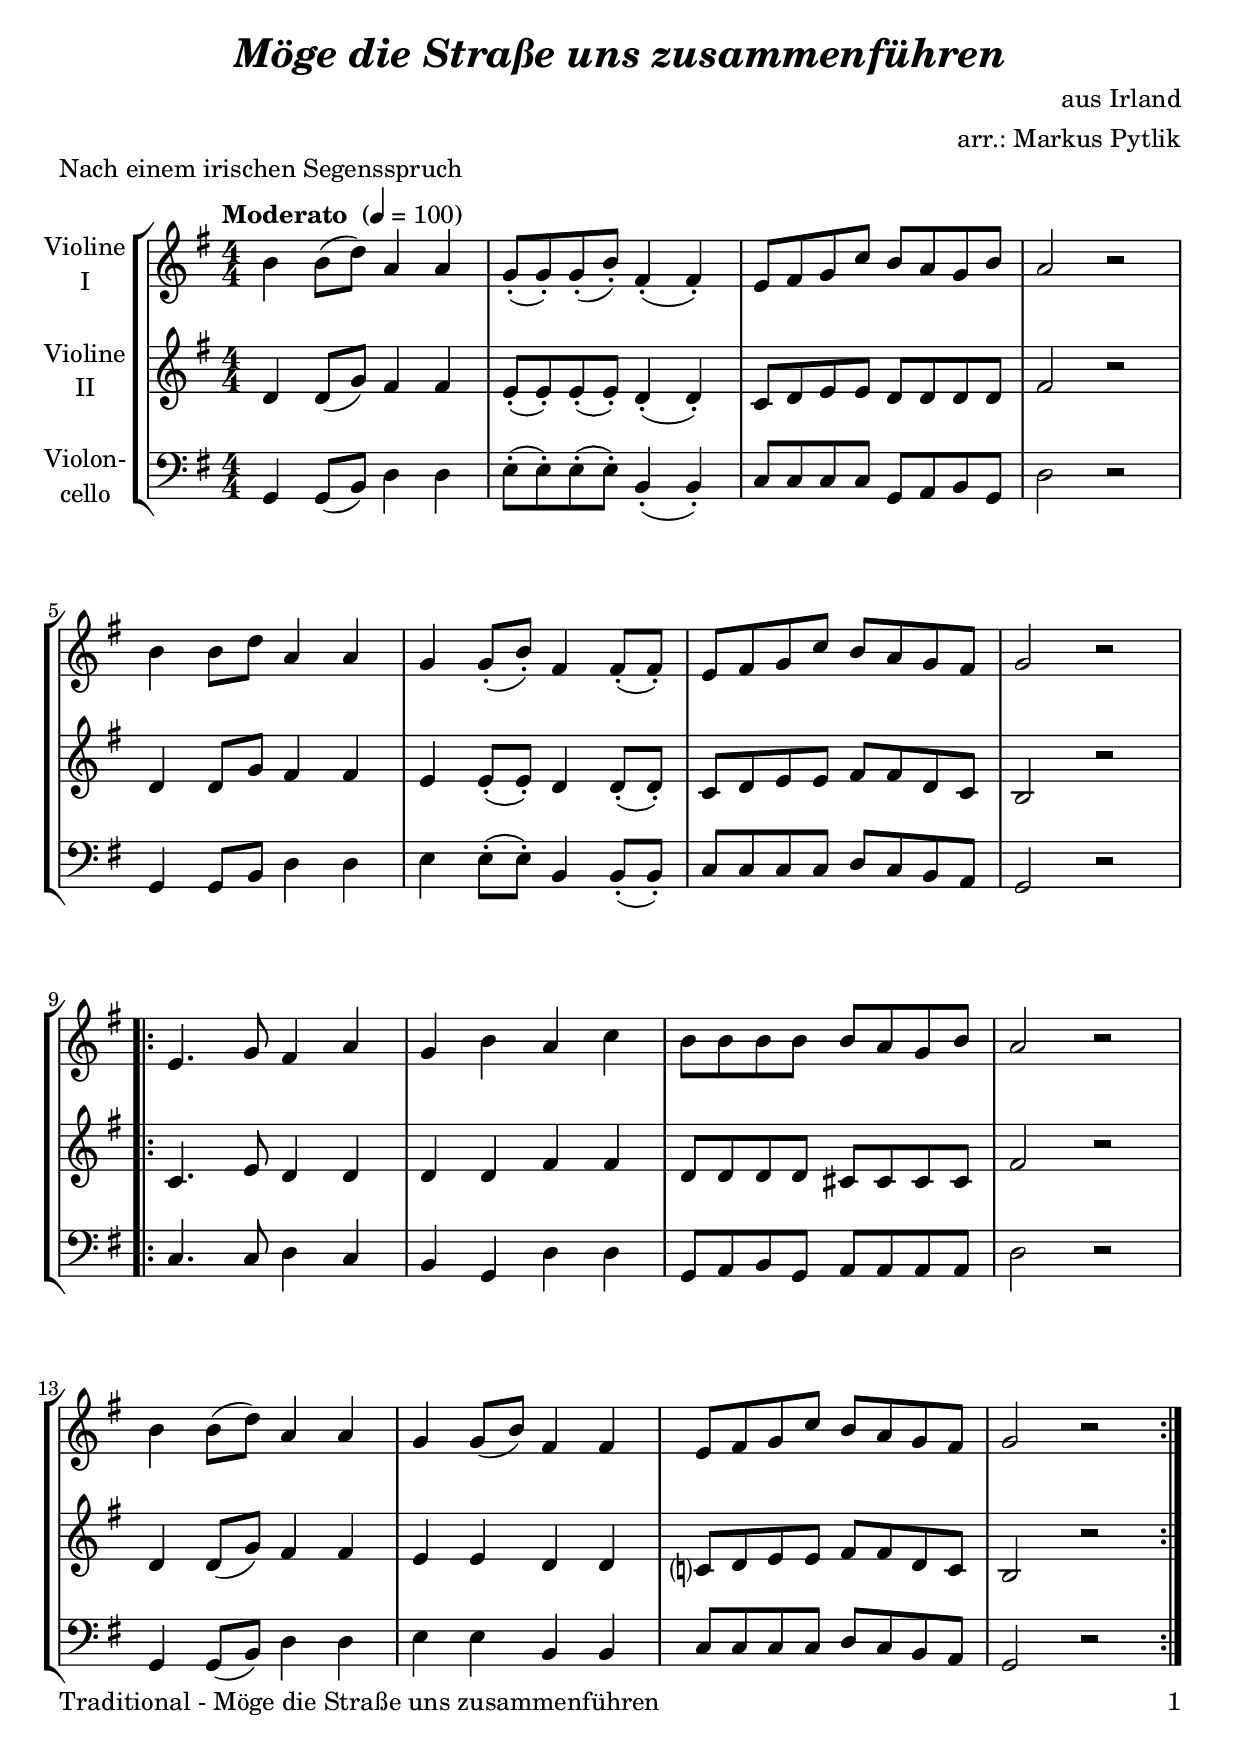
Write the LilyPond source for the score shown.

\version "2.20.2"
\include "deutsch.ly"
  
#(set-global-staff-size 22)

\header {
  title     = \markup \bold \italic "Möge die Straße uns zusammenführen"
  composer  = "aus Irland"
  arranger  = "arr.: Markus Pytlik"
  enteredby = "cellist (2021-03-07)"
  piece     = "Nach einem irischen Segensspruch"
}

voiceconsts = {
  \key g \major
  \time 4/4
  \clef "treble"
  \numericTimeSignature
  \compressEmptyMeasures
  % Set default beaming for all staves
%  \set Timing.beamExceptions = #'()
%  \set Timing.baseMoment     = #(ly:make-moment 1 4)
%  \set Timing.beatStructure  = #'(1 1 1)
  \tempo "Moderato " 4=100
}

micl = "clarinet"
mifl = "flute"
miob = "oboe"
mifh = "french horn"
misx = "tenor sax"
mist = "string ensemble 1"
%mivl = "violin"
mivl = "string ensemble 1"
miba = "cello"

boxa = { \bar "||" \mark \markup \box \italic "A" }
boxb = { \bar "||" \mark \markup \box \italic "B" }

mfme = \markup { \dynamic mf \italic " molto espressivo" }
rit  = \mark \markup \box \italic "rit."

va = \relative c'' {
  \voiceconsts

  h4 h8( d) a4 a
  g8(-. g)-. g(-. h)-. fis4(-. fis)-.
  e8 fis g c h a g h

  a2 r
  h4 h8 d a4 a
  g g8(-. h)-. fis4 fis8(-. fis)-.

  e fis g c h a g fis
  g2 r
  \repeat volta 2 {
    e4. g8 fis4 a
    g h a c
    h8 h h h h a g h
    a2 r

    h4 h8( d) a4 a
    g g8( h) fis4 fis
    e8 fis g c h a g fis
    g2 r
  }
}

vb = \relative c' {
  \voiceconsts

  d4 d8( g) fis4 fis
  e8(-. e)-. e(-. e)-. d4(-. d)-.
  c8 d e e d d d d

  fis2 r
  d4 d8 g fis4 fis
  e e8(-. e)-. d4 d8(-. d)-.

  c d e e fis fis d c
  h2 r
  \repeat volta 2 {
    c4. e8 d4 d
    d d fis fis
    d8 d d d cis cis cis cis
    fis2 r

    d4 d8( g) fis4 fis
    e e d d c?8 d e e fis fis d c
    h2 r
  }
}

vc = \relative c {
  \voiceconsts
  \clef "bass"

  g4 g8( h) d4 d
  e8(-. e)-. e(-. e)-. h4(-. h)-.
  c8 c c c g a h g

  d'2 r
  g,4 g8 h d4 d
  e e8(-. e)-. h4 h8(-. h)-.

  c c c c d c h a
  g2 r
  
  \repeat volta 2 {
    c4. c8 d4 c
    h g d' d
    g,8 a h g a a a a
    d2 r

    g,4 g8( h) d4 d
    e e h h
    c8 c c c d c h a
    g2 r
  }
}


music = \new StaffGroup <<
      \new Staff {
	\set Staff.midiInstrument = \mivl
	\set Staff.instrumentName = \markup \center-column { "Violine" "I" }
	\transpose g g { \va }
      }

      \new Staff {
	\set Staff.midiInstrument = \mivl
	\set Staff.instrumentName = \markup \center-column { "Violine" "II" }
	\transpose g g { \vb }
      }

      \new Staff {
	\set Staff.midiInstrument = \miba
	\set Staff.instrumentName = \markup \center-column { "Violon-" "cello" }
	\transpose g g { \vc }
      }
>>

\book {
   \paper {
    print-page-number = ##t
    print-first-page-number = ##t
    ragged-last-bottom = ##f
    oddHeaderMarkup = \markup \null
    evenHeaderMarkup = \markup \null
    oddFooterMarkup = \markup {
      \fill-line {
        \on-the-fly #print-page-number-check-first
        "Traditional - Möge die Straße uns zusammenführen" \fromproperty #'page:page-number-string
      }
    }
    evenFooterMarkup = \oddFooterMarkup
  } \score {
    \music
    \layout {}
  }

  \score {
    \unfoldRepeats \music

    \midi {
      \context {
        \Score
      }
    }
  }
}